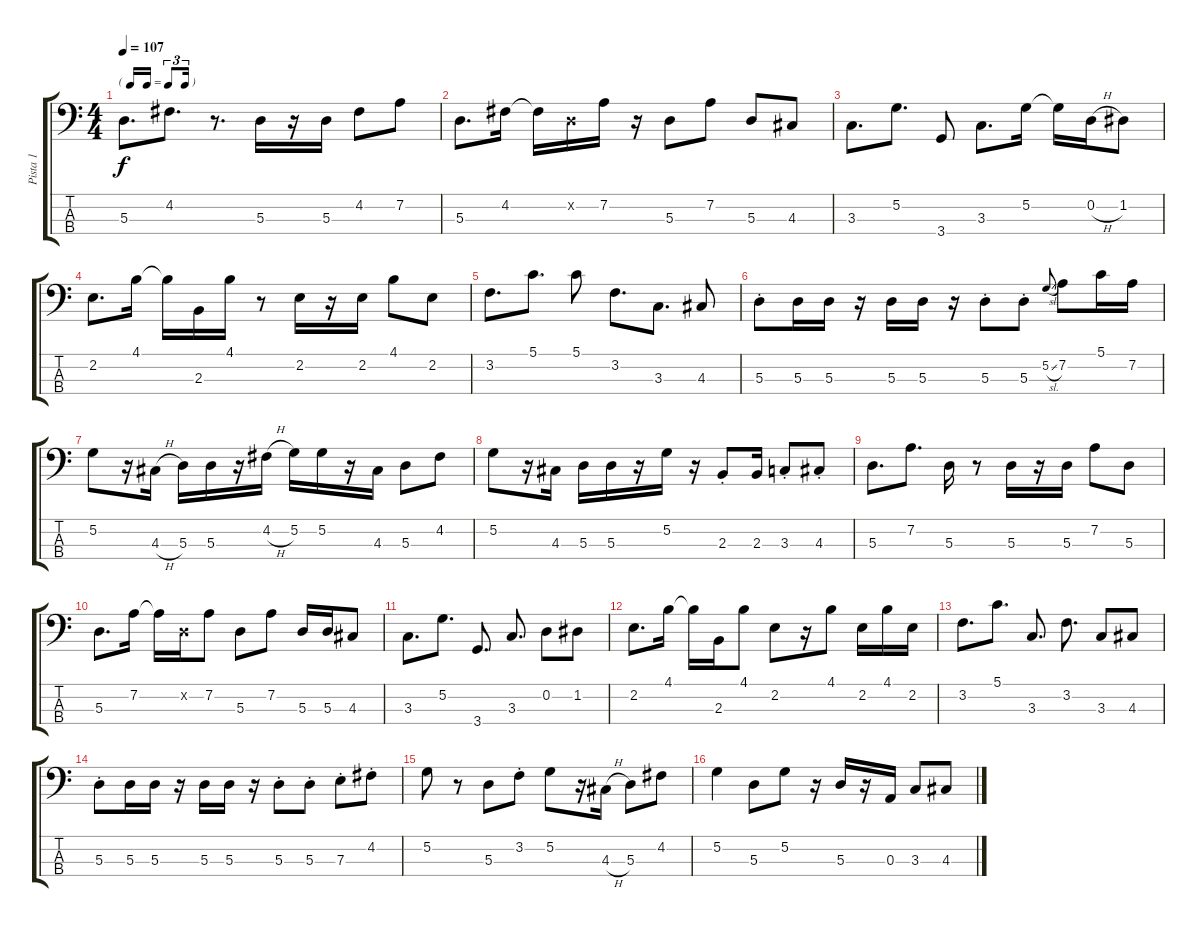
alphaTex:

\track ("Pista 1" "Pista 1") {instrument electricbasspick}
\staff {score tabs}
\tuning (G2 D2 A1 E1) {hide}
\ts (4 4)
\tf triplet16th
\tempo 107
\clef f4
\ks c
5.3.8{d dy f} 4.2.8{d} r.8{d} 5.3.16 r.16 5.3.16 4.2.8 7.2.8 |
5.3.8{d} 4.2.16 4.2{t}.16 0.2{x}.16 7.2.16 r.16 5.3.8 7.2.8 5.3.8 4.3.8 |
3.3.8{d} 5.2.8{d} 3.4.8 3.3.8{d} 5.2.16 5.2{t}.16 0.2{h}.16 1.2.8 |
2.2.8{d} 4.1.16 4.1{t}.16 2.3.16 4.1.16 r.8 2.2.16 r.16 2.2.16 4.1.8 2.2.8 |
3.2.8{d} 5.1.8{d} 5.1.8 3.2.8{d} 3.3.8{d} 4.3.8 |
5.3{st}.8 5.3.16 5.3.16 r.16 5.3.16 5.3.16 r.16 5.3{st}.8 5.3{st}.8 5.2{sl}.8{gr onbeat} 7.2.8 5.1.16 7.2.16 |
5.2.8 r.16 4.3{h}.16 5.3.16 5.3.16 r.16 4.2{h}.16 5.2.16 5.2.16 r.16 4.3.16 5.3.8 4.2.8 |
5.2.8 r.16 4.3.16 5.3.16 5.3.16 r.16 5.2.16 r.16 2.3{st}.8 2.3.16 3.3{st}.8 4.3{st}.8 |
5.3.8{d} 7.2.8{d} 5.3.16 r.8 5.3.16 r.16 5.3.16 7.2.8 5.3.8 |
5.3.8{d} 7.2.16 7.2{t}.16 0.2{x}.16 7.2.8 5.3.8 7.2.8 5.3.16 5.3.16 4.3.8 |
3.3.8{d} 5.2.8{d} 3.4.8{d} 3.3.8{d} 0.2.8 1.2.8 |
2.2.8{d} 4.1.16 4.1{t}.16 2.3.16 4.1.8 2.2.8 r.16 4.1.8 2.2.16 4.1.16 2.2.16 |
3.2.8{d} 5.1.8{d} 3.3.8{d} 3.2.8{d} 3.3.8 4.3.8 |
5.3{st}.8 5.3.16 5.3.16 r.16 5.3.16 5.3.16 r.16 5.3{st}.8 5.3{st}.8 7.3{st}.8 4.2{st}.8 |
5.2.8 r.8 5.3.8 3.2{st}.8 5.2.8 r.16 4.3{h}.16 5.3.8 4.2.8 |
5.2.4 5.3.8 5.2.8 r.16 5.3.16 r.16 0.3.16 3.3.8 4.3.8
